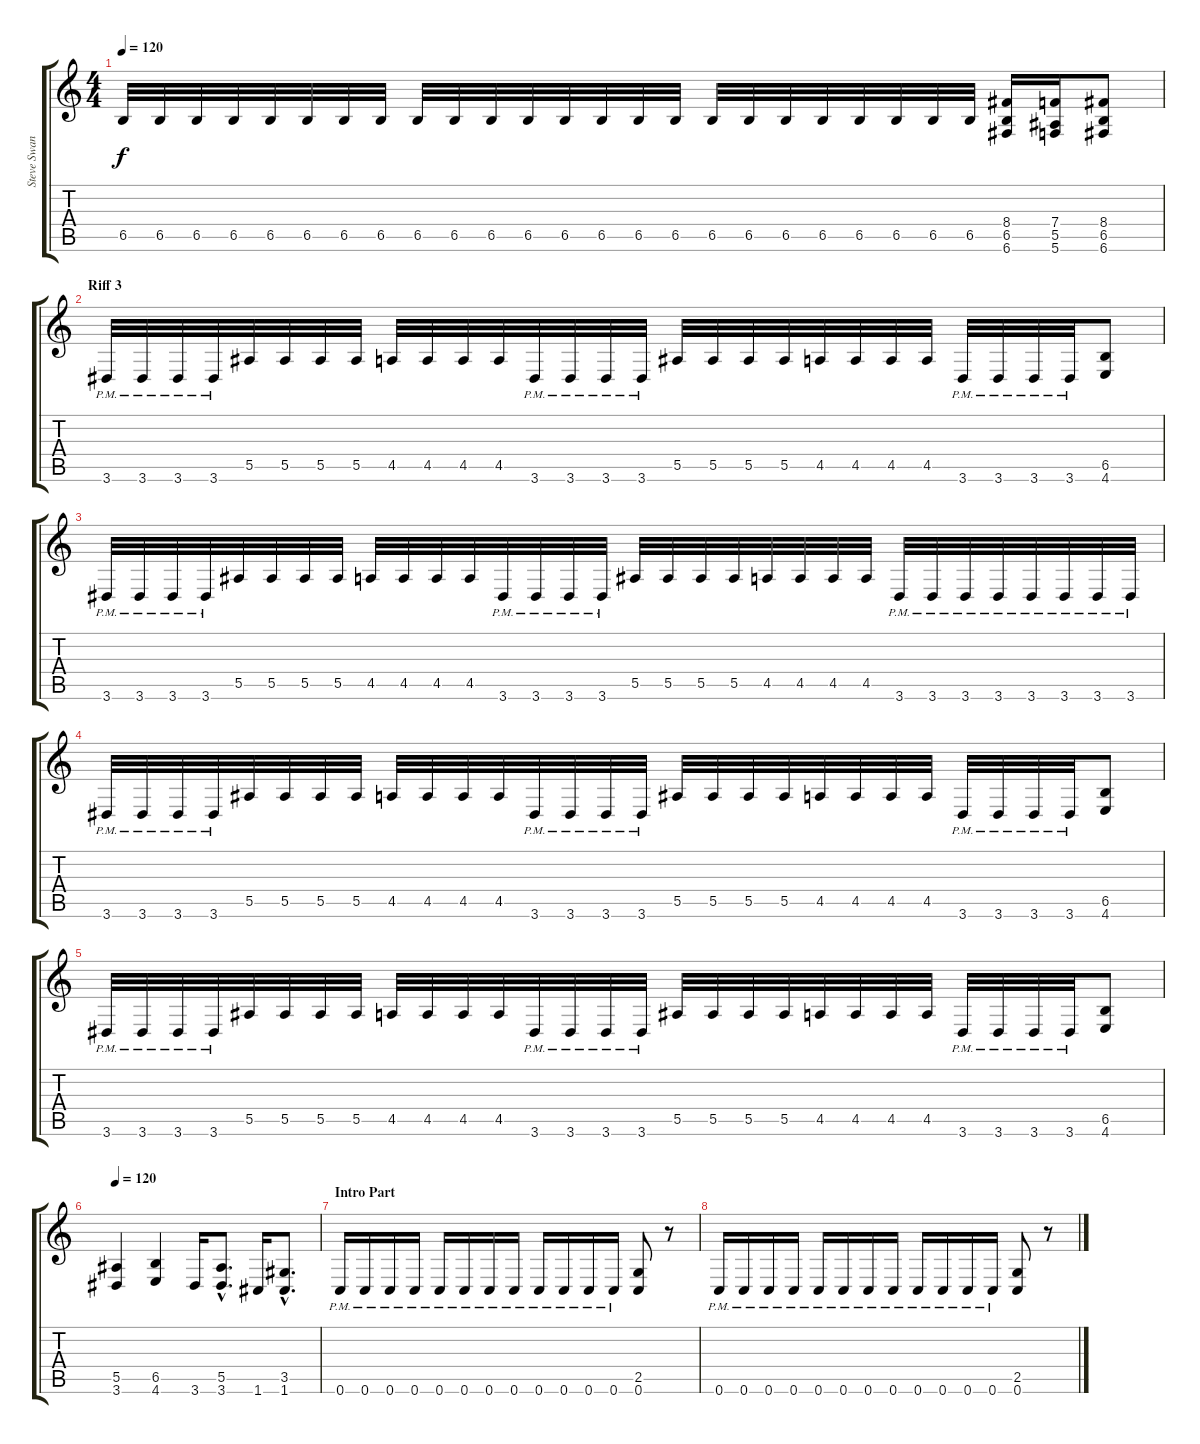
\track ("Steve Swanson (Rhytm Guitar)" "Steve Swan") {instrument distortionguitar}
\staff {score tabs}
\tuning (C4 G3 Eb3 Bb2 F2 C2) {hide}
\ts (4 4)
\tempo 120
\clef g2
\ks c
6.5.32{dy f} 6.5.32 6.5.32 6.5.32 6.5.32 6.5.32 6.5.32 6.5.32 6.5.32 6.5.32 6.5.32 6.5.32 6.5.32 6.5.32 6.5.32 6.5.32 6.5.32 6.5.32 6.5.32 6.5.32 6.5.32 6.5.32 6.5.32 6.5.32 (8.4 6.5 6.6).16 (7.4 5.5 5.6).16 (8.4 6.5 6.6).8 |
\section ("" "Riff 3")
3.6{pm}.32 3.6{pm}.32 3.6{pm}.32 3.6{pm}.32 5.5.32 5.5.32 5.5.32 5.5.32 4.5.32 4.5.32 4.5.32 4.5.32 3.6{pm}.32 3.6{pm}.32 3.6{pm}.32 3.6{pm}.32 5.5.32 5.5.32 5.5.32 5.5.32 4.5.32 4.5.32 4.5.32 4.5.32 3.6{pm}.32 3.6{pm}.32 3.6{pm}.32 3.6{pm}.32 (6.5 4.6).8 |
3.6{pm}.32 3.6{pm}.32 3.6{pm}.32 3.6{pm}.32 5.5.32 5.5.32 5.5.32 5.5.32 4.5.32 4.5.32 4.5.32 4.5.32 3.6{pm}.32 3.6{pm}.32 3.6{pm}.32 3.6{pm}.32 5.5.32 5.5.32 5.5.32 5.5.32 4.5.32 4.5.32 4.5.32 4.5.32 3.6{pm}.32 3.6{pm}.32 3.6{pm}.32 3.6{pm}.32 3.6{pm}.32 3.6{pm}.32 3.6{pm}.32 3.6{pm}.32 |
3.6{pm}.32 3.6{pm}.32 3.6{pm}.32 3.6{pm}.32 5.5.32 5.5.32 5.5.32 5.5.32 4.5.32 4.5.32 4.5.32 4.5.32 3.6{pm}.32 3.6{pm}.32 3.6{pm}.32 3.6{pm}.32 5.5.32 5.5.32 5.5.32 5.5.32 4.5.32 4.5.32 4.5.32 4.5.32 3.6{pm}.32 3.6{pm}.32 3.6{pm}.32 3.6{pm}.32 (6.5 4.6).8 |
3.6{pm}.32 3.6{pm}.32 3.6{pm}.32 3.6{pm}.32 5.5.32 5.5.32 5.5.32 5.5.32 4.5.32 4.5.32 4.5.32 4.5.32 3.6{pm}.32 3.6{pm}.32 3.6{pm}.32 3.6{pm}.32 5.5.32 5.5.32 5.5.32 5.5.32 4.5.32 4.5.32 4.5.32 4.5.32 3.6{pm}.32 3.6{pm}.32 3.6{pm}.32 3.6{pm}.32 (6.5 4.6).8 |
\tempo 120
(5.5 3.6).4 (6.5 4.6).4 3.6.16 (5.5{hac} 3.6{hac}).8{d} 1.6.16 (3.5{hac} 1.6{hac}).8{d} |
\section ("" "Intro Part")
0.6{pm}.16 0.6{pm}.16 0.6{pm}.16 0.6{pm}.16 0.6{pm}.16 0.6{pm}.16 0.6{pm}.16 0.6{pm}.16 0.6{pm}.16 0.6{pm}.16 0.6{pm}.16 0.6{pm}.16 (2.5 0.6).8 r.8 |
0.6{pm}.16 0.6{pm}.16 0.6{pm}.16 0.6{pm}.16 0.6{pm}.16 0.6{pm}.16 0.6{pm}.16 0.6{pm}.16 0.6{pm}.16 0.6{pm}.16 0.6{pm}.16 0.6{pm}.16 (2.5 0.6).8 r.8
